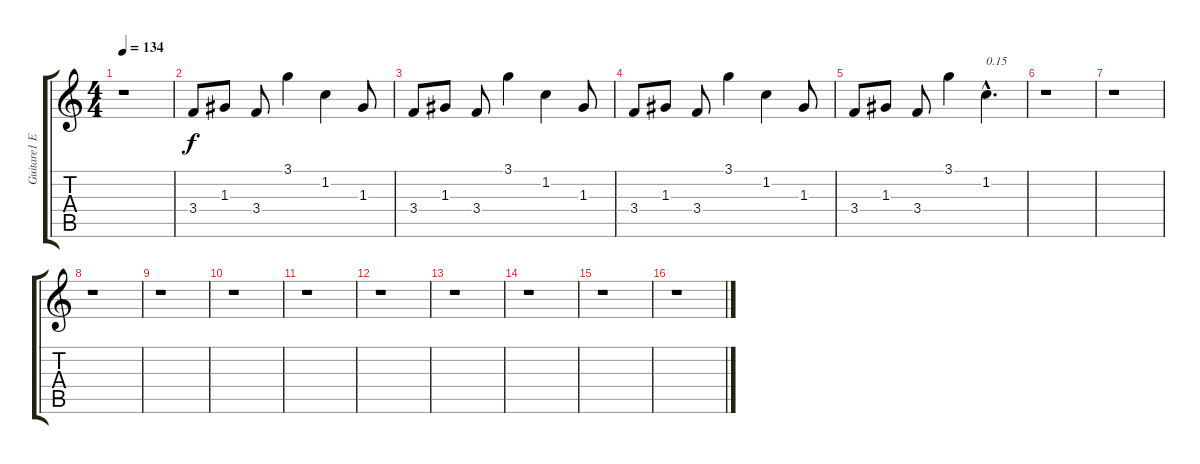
\track ("Guitare1 E" "Guitare1 E") {instrument distortionguitar}
\staff {score tabs}
\tuning (E4 B3 G3 D3 A2 E2) {hide}
\ts (4 4)
\tempo 134
\clef g2
\ks c
r.1{dy f instrument distortionguitar} |
3.4.8 1.3.8 3.4.8 3.1.4 1.2.4 1.3.8 |
3.4.8 1.3.8 3.4.8 3.1.4 1.2.4 1.3.8 |
3.4.8 1.3.8 3.4.8 3.1.4 1.2.4 1.3.8 |
3.4.8 1.3.8 3.4.8 3.1.4 1.2{hac}.4{d txt "0.15"} |
r.1 |
r.1 |
r.1 |
r.1 |
r.1 |
r.1 |
r.1 |
r.1 |
r.1 |
r.1 |
r.1
